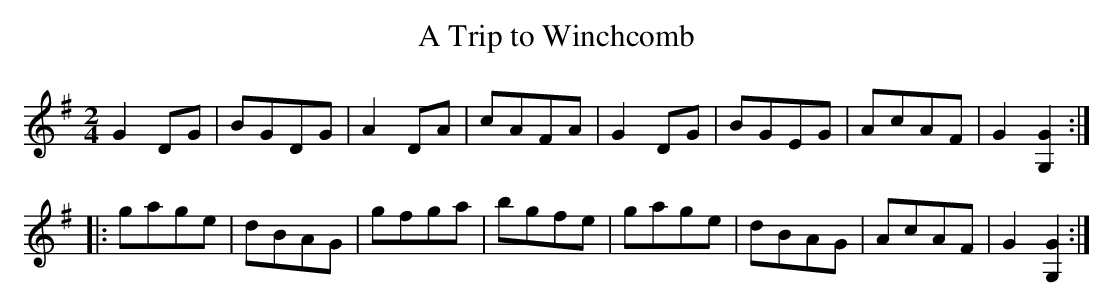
X:1
T:Trip to Winchcomb, A
M:2/4
L:1/8
K:G
G2 DG | BGDG | A2 DA | cAFA | G2 DG | BGEG | AcAF | G2 [G,2G2] :|
|: gage | dBAG | gfga | bgfe | gage | dBAG | AcAF | G2 [G,2G2] :|
